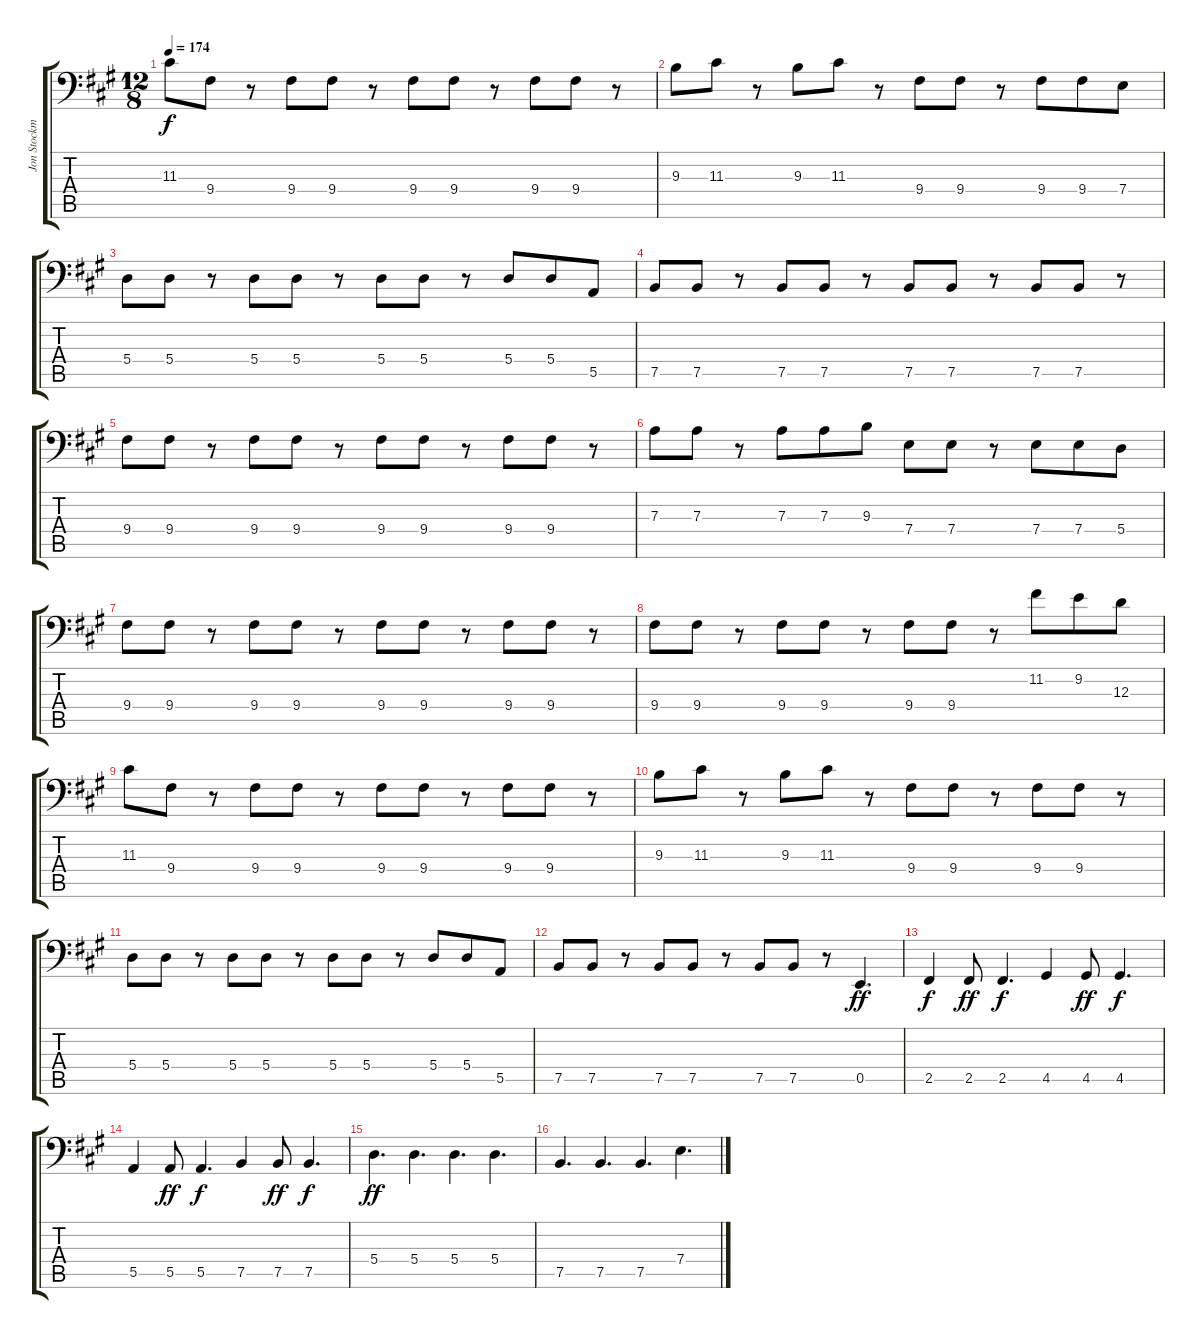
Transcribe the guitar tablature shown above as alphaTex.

\track ("Jon Stockman (6-str. bass)" "Jon Stockm") {instrument electricbassfinger}
\staff {score tabs}
\tuning (C3 G2 D2 A1 E1 B0) {hide}
\ts (12 8)
\tempo 174
\clef f4
\ks a
11.3.8{dy f} 9.4.8 r.8 9.4.8 9.4.8 r.8 9.4.8 9.4.8 r.8 9.4.8 9.4.8 r.8 |
9.3.8 11.3.8 r.8 9.3.8 11.3.8 r.8 9.4.8 9.4.8 r.8 9.4.8 9.4.8 7.4.8 |
5.4.8 5.4.8 r.8 5.4.8 5.4.8 r.8 5.4.8 5.4.8 r.8 5.4.8 5.4.8 5.5.8 |
7.5.8 7.5.8 r.8 7.5.8 7.5.8 r.8 7.5.8 7.5.8 r.8 7.5.8 7.5.8 r.8 |
9.4.8 9.4.8 r.8 9.4.8 9.4.8 r.8 9.4.8 9.4.8 r.8 9.4.8 9.4.8 r.8 |
7.3.8 7.3.8 r.8 7.3.8 7.3.8 9.3.8 7.4.8 7.4.8 r.8 7.4.8 7.4.8 5.4.8 |
9.4.8 9.4.8 r.8 9.4.8 9.4.8 r.8 9.4.8 9.4.8 r.8 9.4.8 9.4.8 r.8 |
9.4.8 9.4.8 r.8 9.4.8 9.4.8 r.8 9.4.8 9.4.8 r.8 11.2.8 9.2.8 12.3.8 |
11.3.8 9.4.8 r.8 9.4.8 9.4.8 r.8 9.4.8 9.4.8 r.8 9.4.8 9.4.8 r.8 |
9.3.8 11.3.8 r.8 9.3.8 11.3.8 r.8 9.4.8 9.4.8 r.8 9.4.8 9.4.8 r.8 |
5.4.8 5.4.8 r.8 5.4.8 5.4.8 r.8 5.4.8 5.4.8 r.8 5.4.8 5.4.8 5.5.8 |
7.5.8 7.5.8 r.8 7.5.8 7.5.8 r.8 7.5.8 7.5.8 r.8 0.5.4{d dy ff} |
2.5.4{dy f} 2.5.8{dy ff} 2.5.4{d dy f} 4.5.4 4.5.8{dy ff} 4.5.4{d dy f} |
5.5.4 5.5.8{dy ff} 5.5.4{d dy f} 7.5.4 7.5.8{dy ff} 7.5.4{d dy f} |
5.4.4{d dy ff} 5.4.4{d} 5.4.4{d} 5.4.4{d} |
7.5.4{d} 7.5.4{d} 7.5.4{d} 7.4.4{d}
